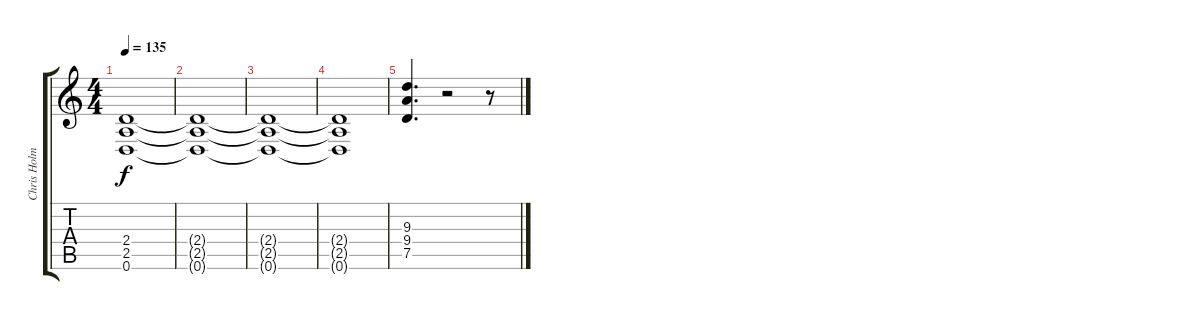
\track ("Chris Holmes Rhythm" "Chris Holm") {instrument distortionguitar}
\staff {score tabs}
\tuning (D4 A3 F3 C3 G2 D2) {hide}
\ts (4 4)
\tempo 135
\clef g2
\ks c
(2.4 2.5 0.6).1{dy f volume 5} |
(2.4{t} 2.5{t} 0.6{t}).1 |
(2.4{t} 2.5{t} 0.6{t}).1 |
(2.4{t} 2.5{t} 0.6{t}).1 |
(9.3 9.4 7.5).4{d volume 13} r.2 r.8
